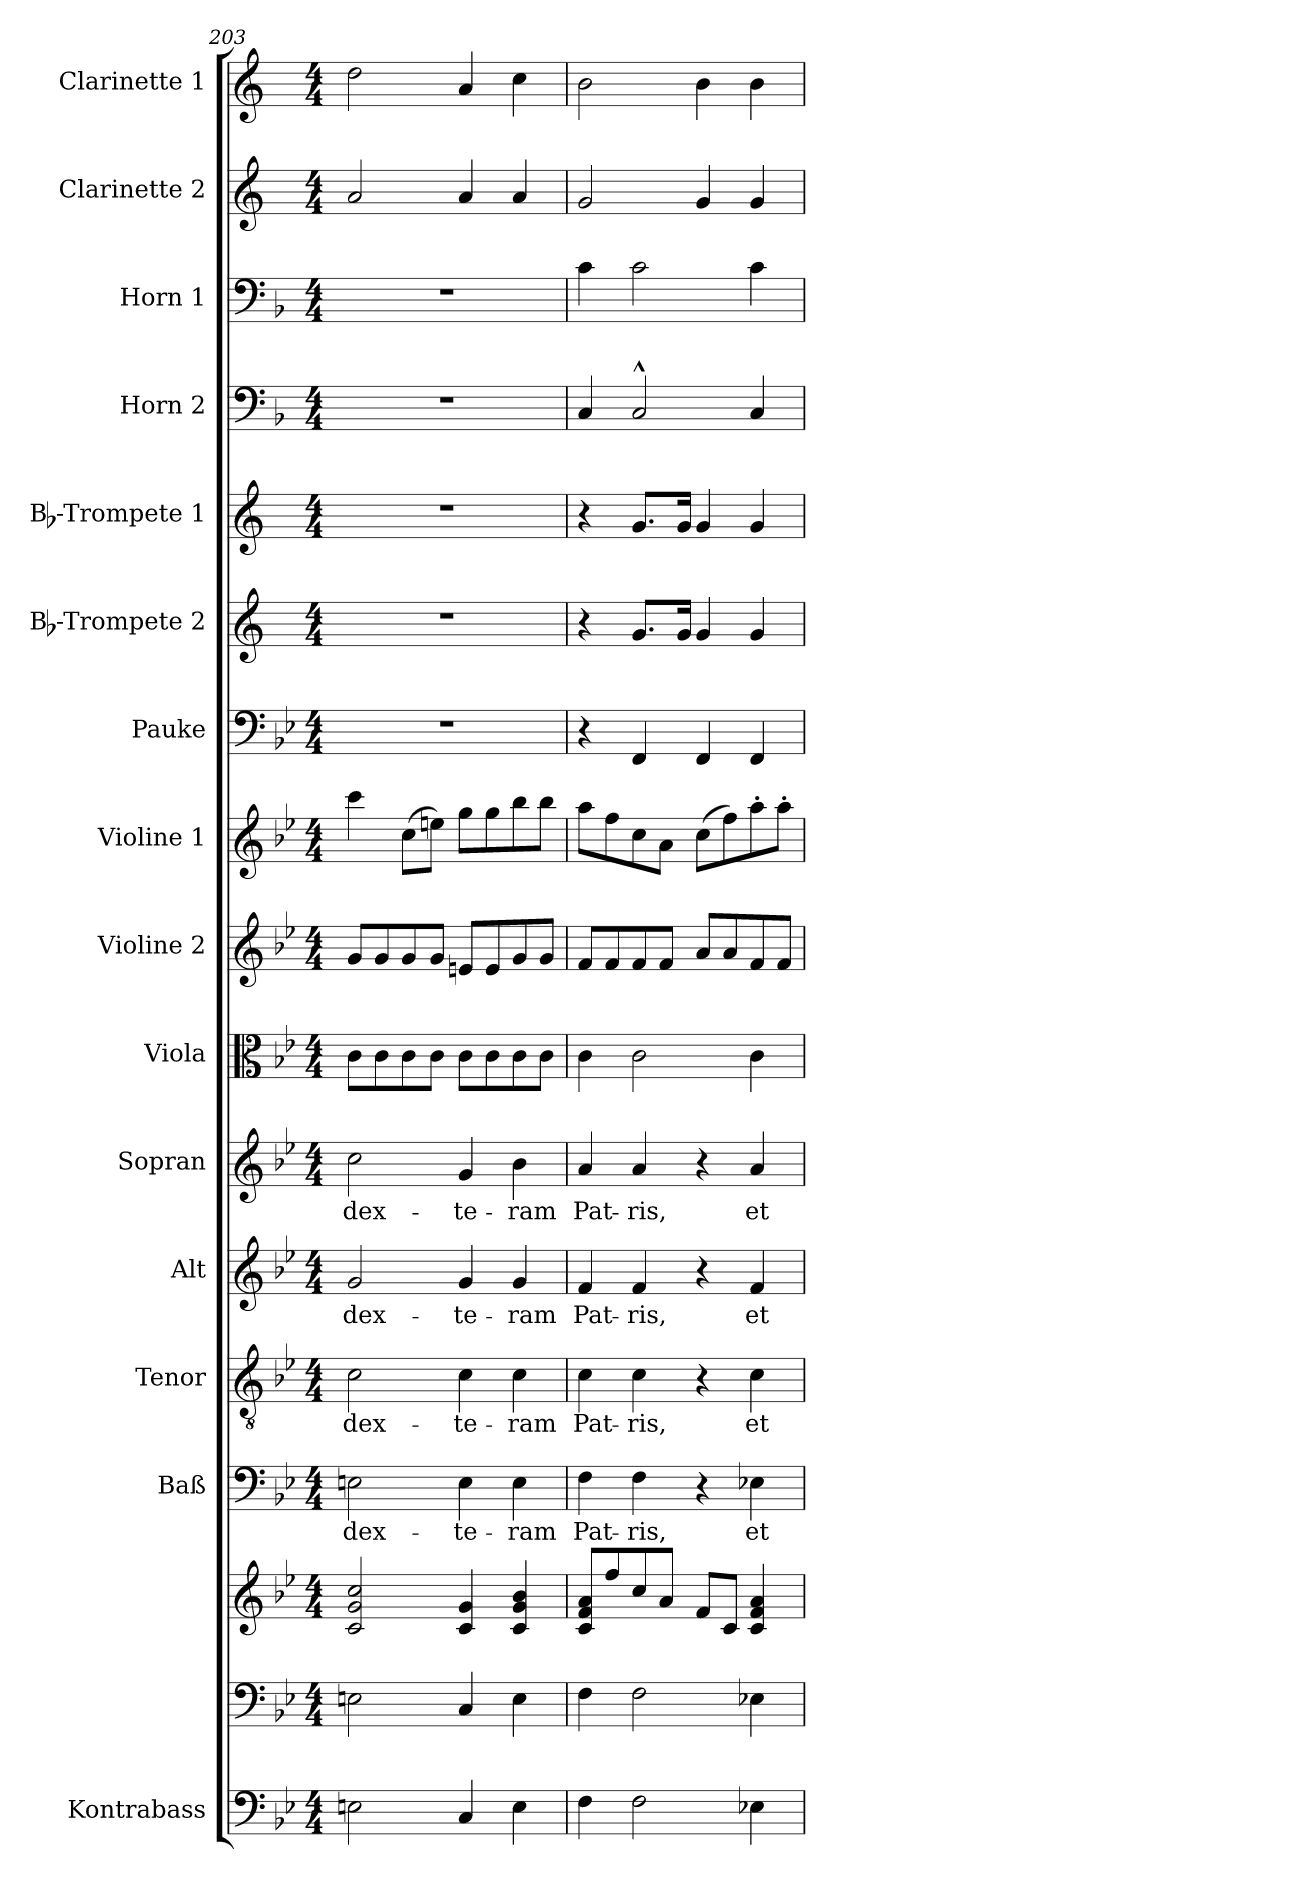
**kern	**kern	**kern	**kern	**text	**kern	**text	**kern	**text	**kern	**text	**kern	**kern	**kern	**kern	**kern	**kern	**kern	**kern	**kern	**kern
*part16	*part15	*part15	*part14	*part14	*part13	*part13	*part12	*part12	*part11	*part11	*part10	*part9	*part8	*part7	*part6	*part5	*part4	*part3	*part2	*part1
*staff17	*staff16	*staff15	*staff14	*staff14	*staff13	*staff13	*staff12	*staff12	*staff11	*staff11	*staff10	*staff9	*staff8	*staff7	*staff6	*staff5	*staff4	*staff3	*staff2	*staff1
*I"Kontrabass	*	*	*I"Baß	*	*I"Tenor	*	*I"Alt	*	*I"Sopran	*	*I"Viola	*I"Violine 2	*I"Violine 1	*I"Pauke	*I"Bb-Trompete 2	*I"Bb-Trompete 1	*I"Horn 2	*I"Horn 1	*I"Clarinette 2	*I"Clarinette 1
*I'Kb.	*	*	*I'Baß	*	*I'Ten	*	*I'Alt	*	*I'Sop	*	*I'Vla.	*I'Vln. 2	*I'Vln. 1	*I'Pk.	*I'Bb Trp. 2	*I'Bb Trp. 1	*I'Hrn. 2	*I'Hrn. 1	*I'Cl. 2	*I'Cl. 1
*clefF4	*clefF4	*clefG2	*clefF4	*	*clefGv2	*	*clefG2	*	*clefG2	*	*clefC3	*clefG2	*clefG2	*clefF4	*clefG2	*clefG2	*clefF4	*clefF4	*clefG2	*clefG2
*ITrd7c12	*	*	*	*	*	*	*	*	*	*	*	*	*	*	*ITrd1c2	*ITrd1c2	*ITrd4c7	*ITrd4c7	*ITrd1c2	*ITrd1c2
*k[b-e-]	*k[b-e-]	*k[b-e-]	*k[b-e-]	*	*k[b-e-]	*	*k[b-e-]	*	*k[b-e-]	*	*k[b-e-]	*k[b-e-]	*k[b-e-]	*k[b-e-]	*k[b-e-]	*k[b-e-]	*k[b-e-]	*k[b-e-]	*k[b-e-]	*k[b-e-]
*B-:	*B-:	*B-:	*B-:	*	*B-:	*	*B-:	*	*B-:	*	*B-:	*B-:	*B-:	*B-:	*B-:	*B-:	*B-:	*B-:	*B-:	*B-:
*M4/4	*M4/4	*M4/4	*M4/4	*	*M4/4	*	*M4/4	*	*M4/4	*	*M4/4	*M4/4	*M4/4	*M4/4	*M4/4	*M4/4	*M4/4	*M4/4	*M4/4	*M4/4
=203	=203	=203	=203	=203	=203	=203	=203	=203	=203	=203	=203	=203	=203	=203	=203	=203	=203	=203	=203	=203
!	!	!	!	!LO:LY:b	!	!LO:LY:b	!	!LO:LY:b	!	!LO:LY:b	!	!	!	!	!	!	!	!	!	!
2EEn\	2En\	2c/ 2g/ 2cc/	2En\	dex-	2c\	dex-	2g/	dex-	2cc\	dex-	8c\L	8g/L	4ccc\	1r	1r	1r	1r	1r	2g/	2cc\
.	.	.	.	.	.	.	.	.	.	.	8c\	8g/	.	.	.	.	.	.	.	.
.	.	.	.	.	.	.	.	.	.	.	8c\	8g/	(>8cc\L	.	.	.	.	.	.	.
.	.	.	.	.	.	.	.	.	.	.	8c\J	8g/J	8een\J)	.	.	.	.	.	.	.
!	!	!	!	!LO:LY:b	!	!LO:LY:b	!	!LO:LY:b	!	!LO:LY:b	!	!	!	!	!	!	!	!	!	!
4CC/	4C/	4c/ 4g/	4E\	-te-	4c\	-te-	4g/	-te-	4g/	-te-	8c\L	8en/L	8gg\L	.	.	.	.	.	4g/	4g/
.	.	.	.	.	.	.	.	.	.	.	8c\	8e/	8gg\	.	.	.	.	.	.	.
!	!	!	!	!LO:LY:b	!	!LO:LY:b	!	!LO:LY:b	!	!LO:LY:b	!	!	!	!	!	!	!	!	!	!
4EE\	4E\	4c/ 4g/ 4b-/	4E\	-ram	4c\	-ram	4g/	-ram	4b-\	-ram	8c\	8g/	8bb-\	.	.	.	.	.	4g/	4b-\
.	.	.	.	.	.	.	.	.	.	.	8c\J	8g/J	8bb-\J	.	.	.	.	.	.	.
=204	=204	=204	=204	=204	=204	=204	=204	=204	=204	=204	=204	=204	=204	=204	=204	=204	=204	=204	=204	=204
!	!	!	!	!LO:LY:b	!	!LO:LY:b	!	!LO:LY:b	!	!LO:LY:b	!	!	!	!	!	!	!	!	!	!
4FF\	4F\	8c/ 8f/ 8a/L	4F\	Pat-	4c\	Pat-	4f/	Pat-	4a/	Pat-	4c\	8f/L	8aa\L	4r	4r	4r	4FF/	4F\	2f/	2a\
.	.	8ff/	.	.	.	.	.	.	.	.	.	8f/	8ff\	.	.	.	.	.	.	.
!	!	!	!	!LO:LY:b	!	!LO:LY:b	!	!LO:LY:b	!	!LO:LY:b	!	!	!	!	!	!	!	!	!	!
2FF\	2F\	8cc/	4F\	-ris,	4c\	-ris,	4f/	-ris,	4a/	-ris,	2c\	8f/	8cc\	4FF/	8.f/L	8.f/L	2FF^^>/	2F\	.	.
.	.	8a/J	.	.	.	.	.	.	.	.	.	8f/J	8a\J	.	.	.	.	.	.	.
.	.	.	.	.	.	.	.	.	.	.	.	.	.	.	16f/Jk	16f/Jk	.	.	.	.
.	.	8f/L	4r	.	4r	.	4r	.	4r	.	.	8a/L	(>8cc\L	4FF/	4f/	4f/	.	.	4f/	4a\
.	.	8c/J	.	.	.	.	.	.	.	.	.	8a/	8ff\)	.	.	.	.	.	.	.
!	!	!	!	!LO:LY:b	!	!LO:LY:b	!	!LO:LY:b	!	!LO:LY:b	!	!	!	!	!	!	!	!	!	!
4EE-X\	4E-X\	4c/ 4f/ 4a/	4E-X\	et	4c\	et	4f/	et	4a/	et	4c\	8f/	8aa'>\	4FF/	4f/	4f/	4FF/	4F\	4f/	4a\
.	.	.	.	.	.	.	.	.	.	.	.	8f/J	8aa'>\J	.	.	.	.	.	.	.
=	=	=	=	=	=	=	=	=	=	=	=	=	=	=	=	=	=	=	=	=
*-	*-	*-	*-	*-	*-	*-	*-	*-	*-	*-	*-	*-	*-	*-	*-	*-	*-	*-	*-	*-
